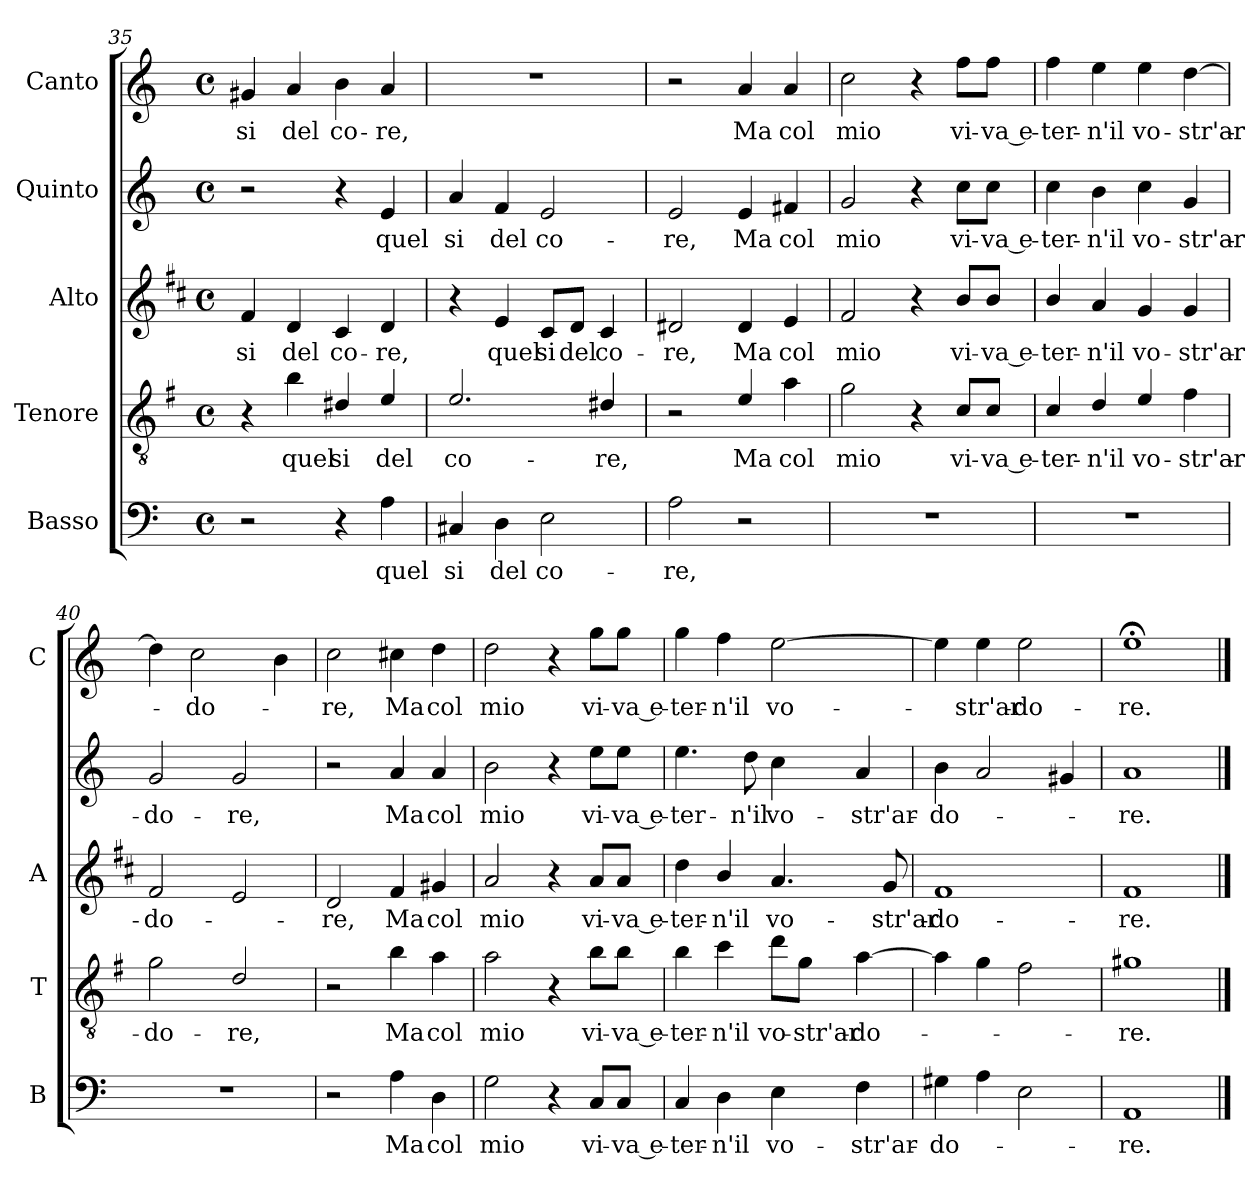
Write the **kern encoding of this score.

**kern	**text	**kern	**text	**kern	**text	**kern	**text	**kern	**text
*part5	*part5	*part4	*part4	*part3	*part3	*part2	*part2	*part1	*part1
*staff5	*staff5	*staff4	*staff4	*staff3	*staff3	*staff2	*staff2	*staff1	*staff1
*I"Basso	*	*I"Tenore	*	*I"Alto	*	*I"Quinto	*	*I"Canto	*
*I'B	*	*I'T	*	*I'A	*	*	*	*I'C	*
*clefF4	*	*clefGv2	*	*clefG2	*	*clefG2	*	*clefG2	*
*	*	*ITrd4c7	*	*ITrd1c2	*	*	*	*	*
*k[]	*	*k[]	*	*k[]	*	*k[]	*	*k[]	*
*C:	*	*C:	*	*C:	*	*C:	*	*C:	*
*M4/4	*	*M4/4	*	*M4/4	*	*M4/4	*	*M4/4	*
*met(c)	*	*met(c)	*	*met(c)	*	*met(c)	*	*met(c)	*
=35	=35	=35	=35	=35	=35	=35	=35	=35	=35
!	!	!	!	!	!LO:LY:b	!	!	!	!LO:LY:b
2r	.	4r	.	4e/	si	2r	.	4g#X/	si
!	!	!	!LO:LY:b	!	!LO:LY:b	!	!	!	!LO:LY:b
.	.	4e\	quel	4c/	del	.	.	4a/	del
!	!	!	!LO:LY:b	!	!LO:LY:b	!	!	!	!LO:LY:b
4r	.	4G#X/	si	4B/	co-	4r	.	4b\	co-
!	!LO:LY:b	!	!LO:LY:b	!	!LO:LY:b	!	!LO:LY:b	!	!LO:LY:b
4A\	quel	4A/	del	4c/	-re,	4e/	quel	4a/	-re,
=36	=36	=36	=36	=36	=36	=36	=36	=36	=36
!	!LO:LY:b	!	!LO:LY:b	!	!	!	!LO:LY:b	!	!
4C#X/	si	2.A/	co-	4r	.	4a/	si	1r	.
!	!LO:LY:b	!	!	!	!LO:LY:b	!	!LO:LY:b	!	!
4D\	del	.	.	4d/	quel	4f/	del	.	.
!	!LO:LY:b	!	!	!	!LO:LY:b	!	!LO:LY:b	!	!
2E\	co-	.	.	8B/L	si	2e/	co-	.	.
!	!	!	!	!	!LO:LY:b	!	!	!	!
.	.	.	.	8c/J	del	.	.	.	.
!	!	!	!LO:LY:b	!	!LO:LY:b	!	!	!	!
.	.	4G#X/	-re,	4B/	co-	.	.	.	.
=37	=37	=37	=37	=37	=37	=37	=37	=37	=37
!	!LO:LY:b	!	!	!	!LO:LY:b	!	!LO:LY:b	!	!
2A\	-re,	2r	.	2c#X/	-re,	2e/	-re,	2r	.
!	!	!	!LO:LY:b	!	!LO:LY:b	!	!LO:LY:b	!	!LO:LY:b
2r	.	4A/	Ma	4c#/	Ma	4e/	Ma	4a/	Ma
!	!	!	!LO:LY:b	!	!LO:LY:b	!	!LO:LY:b	!	!LO:LY:b
.	.	4d\	col	4d/	col	4f#X/	col	4a/	col
=38	=38	=38	=38	=38	=38	=38	=38	=38	=38
!	!	!	!LO:LY:b	!	!LO:LY:b	!	!LO:LY:b	!	!LO:LY:b
1r	.	2c\	mio	2e/	mio	2g/	mio	2cc\	mio
.	.	4r	.	4r	.	4r	.	4r	.
!	!	!	!LO:LY:b	!	!LO:LY:b	!	!LO:LY:b	!	!LO:LY:b
.	.	8F/L	vi-	8a/L	vi-	8cc\L	vi-	8ff\L	vi-
!	!	!	!LO:LY:b	!	!LO:LY:b	!	!LO:LY:b	!	!LO:LY:b
.	.	8F/J	-va e-	8a/J	-va e-	8cc\J	-va e-	8ff\J	-va e-
=39	=39	=39	=39	=39	=39	=39	=39	=39	=39
!	!	!	!LO:LY:b	!	!LO:LY:b	!	!LO:LY:b	!	!LO:LY:b
1r	.	4F/	-ter-	4a/	-ter-	4cc\	-ter-	4ff\	-ter-
!	!	!	!LO:LY:b	!	!LO:LY:b	!	!LO:LY:b	!	!LO:LY:b
.	.	4G/	-n'il	4g/	-n'il	4b\	-n'il	4ee\	-n'il
!	!	!	!LO:LY:b	!	!LO:LY:b	!	!LO:LY:b	!	!LO:LY:b
.	.	4A/	vo-	4f/	vo-	4cc\	vo-	4ee\	vo-
!	!	!	!LO:LY:b	!	!LO:LY:b	!	!LO:LY:b	!	!LO:LY:b
.	.	4B\	-str'ar-	4f/	-str'ar-	4g/	-str'ar-	[4dd\	-str'ar-
!!LO:PB:g=z
=40	=40	=40	=40	=40	=40	=40	=40	=40	=40
!	!	!	!LO:LY:b	!	!LO:LY:b	!	!LO:LY:b	!	!
1r	.	2c\	-do-	2e/	-do-	2g/	-do-	4dd\]	.
!	!	!	!	!	!	!	!	!	!LO:LY:b
.	.	.	.	.	.	.	.	2cc\	-do-
!	!	!	!LO:LY:b	!	!	!	!LO:LY:b	!	!
.	.	2G/	-re,	2d/	.	2g/	-re,	.	.
.	.	.	.	.	.	.	.	4b\	.
=41	=41	=41	=41	=41	=41	=41	=41	=41	=41
!	!	!	!	!	!LO:LY:b	!	!	!	!LO:LY:b
2r	.	2r	.	2c/	-re,	2r	.	2cc\	-re,
!	!LO:LY:b	!	!LO:LY:b	!	!LO:LY:b	!	!LO:LY:b	!	!LO:LY:b
4A\	Ma	4e\	Ma	4e/	Ma	4a/	Ma	4cc#X\	Ma
!	!LO:LY:b	!	!LO:LY:b	!	!LO:LY:b	!	!LO:LY:b	!	!LO:LY:b
4D\	col	4d\	col	4f#X/	col	4a/	col	4dd\	col
=42	=42	=42	=42	=42	=42	=42	=42	=42	=42
!	!LO:LY:b	!	!LO:LY:b	!	!LO:LY:b	!	!LO:LY:b	!	!LO:LY:b
2G\	mio	2d\	mio	2g/	mio	2b\	mio	2dd\	mio
4r	.	4r	.	4r	.	4r	.	4r	.
!	!LO:LY:b	!	!LO:LY:b	!	!LO:LY:b	!	!LO:LY:b	!	!LO:LY:b
8C/L	vi-	8e\L	vi-	8g/L	vi-	8ee\L	vi-	8gg\L	vi-
!	!LO:LY:b	!	!LO:LY:b	!	!LO:LY:b	!	!LO:LY:b	!	!LO:LY:b
8C/J	-va e-	8e\J	-va e-	8g/J	-va e-	8ee\J	-va e-	8gg\J	-va e-
=43	=43	=43	=43	=43	=43	=43	=43	=43	=43
!	!LO:LY:b	!	!LO:LY:b	!	!LO:LY:b	!	!LO:LY:b	!	!LO:LY:b
4C/	-ter-	4e\	-ter-	4cc\	-ter-	4.ee\	-ter-	4gg\	-ter-
!	!LO:LY:b	!	!LO:LY:b	!	!LO:LY:b	!	!	!	!LO:LY:b
4D\	-n'il	4f\	-n'il	4a/	-n'il	.	.	4ff\	-n'il
!	!	!	!	!	!	!	!LO:LY:b	!	!
.	.	.	.	.	.	8dd\	-n'il	.	.
!	!LO:LY:b	!	!LO:LY:b	!	!LO:LY:b	!	!LO:LY:b	!	!LO:LY:b
4E\	vo-	8g\L	vo-	4.g/	vo-	4cc\	vo-	[2ee\	vo-
!	!	!	!LO:LY:b	!	!	!	!	!	!
.	.	8c\J	-str'ar-	.	.	.	.	.	.
!	!LO:LY:b	!	!LO:LY:b	!	!	!	!LO:LY:b	!	!
4F\	-str'ar-	[4d\	-do-	.	.	4a/	-str'ar-	.	.
!	!	!	!	!	!LO:LY:b	!	!	!	!
.	.	.	.	8f/	-str'ar-	.	.	.	.
=44	=44	=44	=44	=44	=44	=44	=44	=44	=44
!	!LO:LY:b	!	!	!	!LO:LY:b	!	!LO:LY:b	!	!
4G#X\	-do-	4d\]	.	1e	-do-	4b\	-do-	4ee\]	.
!	!	!	!	!	!	!	!	!	!LO:LY:b
4A\	.	4c\	.	.	.	2a/	.	4ee\	-str'ar-
!	!	!	!	!	!	!	!	!	!LO:LY:b
2E\	.	2B\	.	.	.	.	.	2ee\	-do-
.	.	.	.	.	.	4g#X/	.	.	.
=45	=45	=45	=45	=45	=45	=45	=45	=45	=45
!	!LO:LY:b	!	!LO:LY:b	!	!LO:LY:b	!	!LO:LY:b	!	!LO:LY:b
1AA	-re.	1c#X	-re.	1e	-re.	1a	-re.	1ee;<	-re.
==	==	==	==	==	==	==	==	==	==
*-	*-	*-	*-	*-	*-	*-	*-	*-	*-
